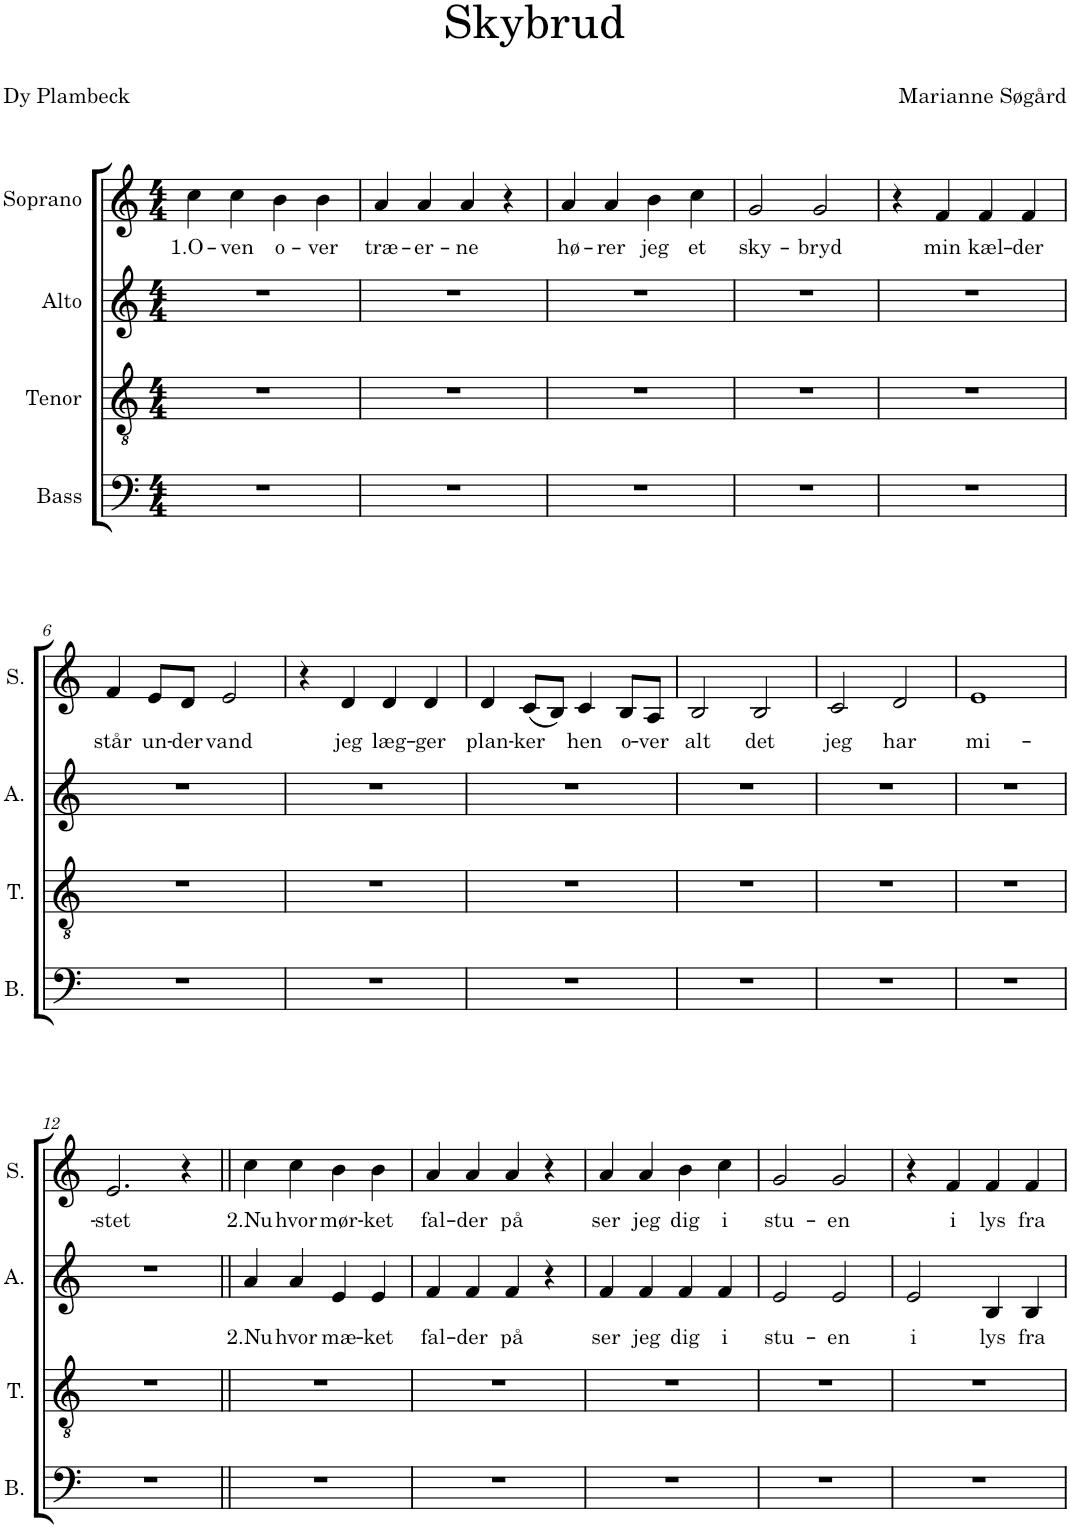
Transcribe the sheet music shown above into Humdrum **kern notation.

**kern	**kern	**kern	**text	**kern	**text
*part4	*part3	*part2	*part2	*part1	*part1
*staff4	*staff3	*staff2	*staff2	*staff1	*staff1
*I"Bass	*I"Tenor	*I"Alto	*	*I"Soprano	*
*I'B.	*I'T.	*I'A.	*	*I'S.	*
*clefF4	*clefGv2	*clefG2	*	*clefG2	*
*k[]	*k[]	*k[]	*	*k[]	*
*M4/4	*M4/4	*M4/4	*	*M4/4	*
=1	=1	=1	=1	=1	=1
!	!	!	!	!	!LO:LY:b
1r	1r	1r	.	4cc\	1.O-
!	!	!	!	!	!LO:LY:b
.	.	.	.	4cc\	-ven
!	!	!	!	!	!LO:LY:b
.	.	.	.	4b\	o-
!	!	!	!	!	!LO:LY:b
.	.	.	.	4b\	-ver
=2	=2	=2	=2	=2	=2
!	!	!	!	!	!LO:LY:b
1r	1r	1r	.	4a/	træ-
!	!	!	!	!	!LO:LY:b
.	.	.	.	4a/	-er-
!	!	!	!	!	!LO:LY:b
.	.	.	.	4a/	-ne
.	.	.	.	4r	.
=3	=3	=3	=3	=3	=3
!	!	!	!	!	!LO:LY:b
1r	1r	1r	.	4a/	hø-
!	!	!	!	!	!LO:LY:b
.	.	.	.	4a/	-rer
!	!	!	!	!	!LO:LY:b
.	.	.	.	4b\	jeg
!	!	!	!	!	!LO:LY:b
.	.	.	.	4cc\	et
=4	=4	=4	=4	=4	=4
!	!	!	!	!	!LO:LY:b
1r	1r	1r	.	2g/	sky-
!	!	!	!	!	!LO:LY:b
.	.	.	.	2g/	-bryd
=5	=5	=5	=5	=5	=5
1r	1r	1r	.	4r	.
!	!	!	!	!	!LO:LY:b
.	.	.	.	4f/	min
!	!	!	!	!	!LO:LY:b
.	.	.	.	4f/	kæl-
!	!	!	!	!	!LO:LY:b
.	.	.	.	4f/	-der
!!LO:LB:g=z
=6	=6	=6	=6	=6	=6
!	!	!	!	!	!LO:LY:b
1r	1r	1r	.	4f/	står
!	!	!	!	!	!LO:LY:b
.	.	.	.	8e/L	un-
!	!	!	!	!	!LO:LY:b
.	.	.	.	8d/J	-der
!	!	!	!	!	!LO:LY:b
.	.	.	.	2e/	vand
=7	=7	=7	=7	=7	=7
1r	1r	1r	.	4r	.
!	!	!	!	!	!LO:LY:b
.	.	.	.	4d/	jeg
!	!	!	!	!	!LO:LY:b
.	.	.	.	4d/	læg-
!	!	!	!	!	!LO:LY:b
.	.	.	.	4d/	-ger
=8	=8	=8	=8	=8	=8
!	!	!	!	!	!LO:LY:b
1r	1r	1r	.	4d/	plan-
!	!	!	!	!	!LO:LY:b
.	.	.	.	(8c/L	-ker
.	.	.	.	8B/J)	.
!	!	!	!	!	!LO:LY:b
.	.	.	.	4c/	hen
!	!	!	!	!	!LO:LY:b
.	.	.	.	8B/L	o-
!	!	!	!	!	!LO:LY:b
.	.	.	.	8A/J	-ver
=9	=9	=9	=9	=9	=9
!	!	!	!	!	!LO:LY:b
1r	1r	1r	.	2B/	alt
!	!	!	!	!	!LO:LY:b
.	.	.	.	2B/	det
=10	=10	=10	=10	=10	=10
!	!	!	!	!	!LO:LY:b
1r	1r	1r	.	2c/	jeg
!	!	!	!	!	!LO:LY:b
.	.	.	.	2d/	har
=11	=11	=11	=11	=11	=11
!	!	!	!	!	!LO:LY:b
1r	1r	1r	.	1e	mi-
!!LO:LB:g=z
=12	=12	=12	=12	=12	=12
!	!	!	!	!	!LO:LY:b
1r	1r	1r	.	2.e/	-stet
.	.	.	.	4r	.
=13||	=13||	=13||	=13||	=13||	=13||
!	!	!	!LO:LY:b	!	!LO:LY:b
1r	1r	4a/	2.Nu	4cc\	2.Nu
!	!	!	!LO:LY:b	!	!LO:LY:b
.	.	4a/	hvor	4cc\	hvor
!	!	!	!LO:LY:b	!	!LO:LY:b
.	.	4e/	mæ-	4b\	mør-
!	!	!	!LO:LY:b	!	!LO:LY:b
.	.	4e/	-ket	4b\	-ket
=14	=14	=14	=14	=14	=14
!	!	!	!LO:LY:b	!	!LO:LY:b
1r	1r	4f/	fal-	4a/	fal-
!	!	!	!LO:LY:b	!	!LO:LY:b
.	.	4f/	-der	4a/	-der
!	!	!	!LO:LY:b	!	!LO:LY:b
.	.	4f/	på	4a/	på
.	.	4r	.	4r	.
=15	=15	=15	=15	=15	=15
!	!	!	!LO:LY:b	!	!LO:LY:b
1r	1r	4f/	ser	4a/	ser
!	!	!	!LO:LY:b	!	!LO:LY:b
.	.	4f/	jeg	4a/	jeg
!	!	!	!LO:LY:b	!	!LO:LY:b
.	.	4f/	dig	4b\	dig
!	!	!	!LO:LY:b	!	!LO:LY:b
.	.	4f/	i	4cc\	i
=16	=16	=16	=16	=16	=16
!	!	!	!LO:LY:b	!	!LO:LY:b
1r	1r	2e/	stu-	2g/	stu-
!	!	!	!LO:LY:b	!	!LO:LY:b
.	.	2e/	-en	2g/	-en
=17	=17	=17	=17	=17	=17
!	!	!	!LO:LY:b	!	!
1r	1r	2e/	i	4r	.
!	!	!	!	!	!LO:LY:b
.	.	.	.	4f/	i
!	!	!	!LO:LY:b	!	!LO:LY:b
.	.	4B/	lys	4f/	lys
!	!	!	!LO:LY:b	!	!LO:LY:b
.	.	4B/	fra	4f/	fra
=	=	=	=	=	=
*-	*-	*-	*-	*-	*-
